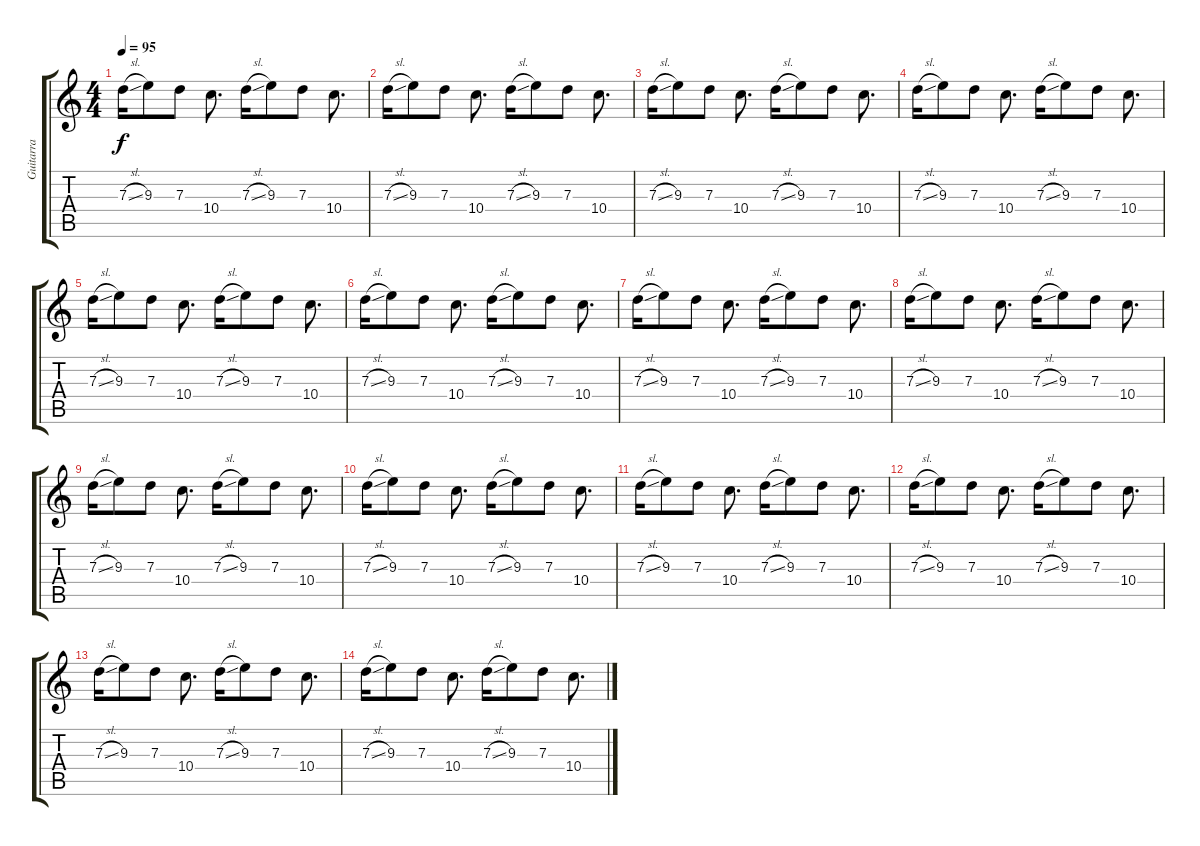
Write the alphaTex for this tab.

\track ("Guitarra" "Guitarra") {instrument overdrivenguitar}
\staff {score tabs}
\tuning (E4 B3 G3 D3 A2 E2) {hide}
\ts (4 4)
\tempo 95
\clef g2
\ks c
7.3{sl}.16{dy f} 9.3.8 7.3.8 10.4.8{d} 7.3{sl}.16 9.3.8 7.3.8 10.4.8{d} |
7.3{sl}.16 9.3.8 7.3.8 10.4.8{d} 7.3{sl}.16 9.3.8 7.3.8 10.4.8{d} |
7.3{sl}.16 9.3.8 7.3.8 10.4.8{d} 7.3{sl}.16 9.3.8 7.3.8 10.4.8{d} |
7.3{sl}.16 9.3.8 7.3.8 10.4.8{d} 7.3{sl}.16 9.3.8 7.3.8 10.4.8{d} |
7.3{sl}.16 9.3.8 7.3.8 10.4.8{d} 7.3{sl}.16 9.3.8 7.3.8 10.4.8{d} |
7.3{sl}.16 9.3.8 7.3.8 10.4.8{d} 7.3{sl}.16 9.3.8 7.3.8 10.4.8{d} |
7.3{sl}.16 9.3.8 7.3.8 10.4.8{d} 7.3{sl}.16 9.3.8 7.3.8 10.4.8{d} |
7.3{sl}.16 9.3.8 7.3.8 10.4.8{d} 7.3{sl}.16 9.3.8 7.3.8 10.4.8{d} |
7.3{sl}.16 9.3.8 7.3.8 10.4.8{d} 7.3{sl}.16 9.3.8 7.3.8 10.4.8{d} |
7.3{sl}.16 9.3.8 7.3.8 10.4.8{d} 7.3{sl}.16 9.3.8 7.3.8 10.4.8{d} |
7.3{sl}.16 9.3.8 7.3.8 10.4.8{d} 7.3{sl}.16 9.3.8 7.3.8 10.4.8{d} |
7.3{sl}.16 9.3.8 7.3.8 10.4.8{d} 7.3{sl}.16 9.3.8 7.3.8 10.4.8{d} |
7.3{sl}.16 9.3.8 7.3.8 10.4.8{d} 7.3{sl}.16 9.3.8 7.3.8 10.4.8{d} |
7.3{sl}.16 9.3.8 7.3.8 10.4.8{d} 7.3{sl}.16 9.3.8 7.3.8 10.4.8{d}
